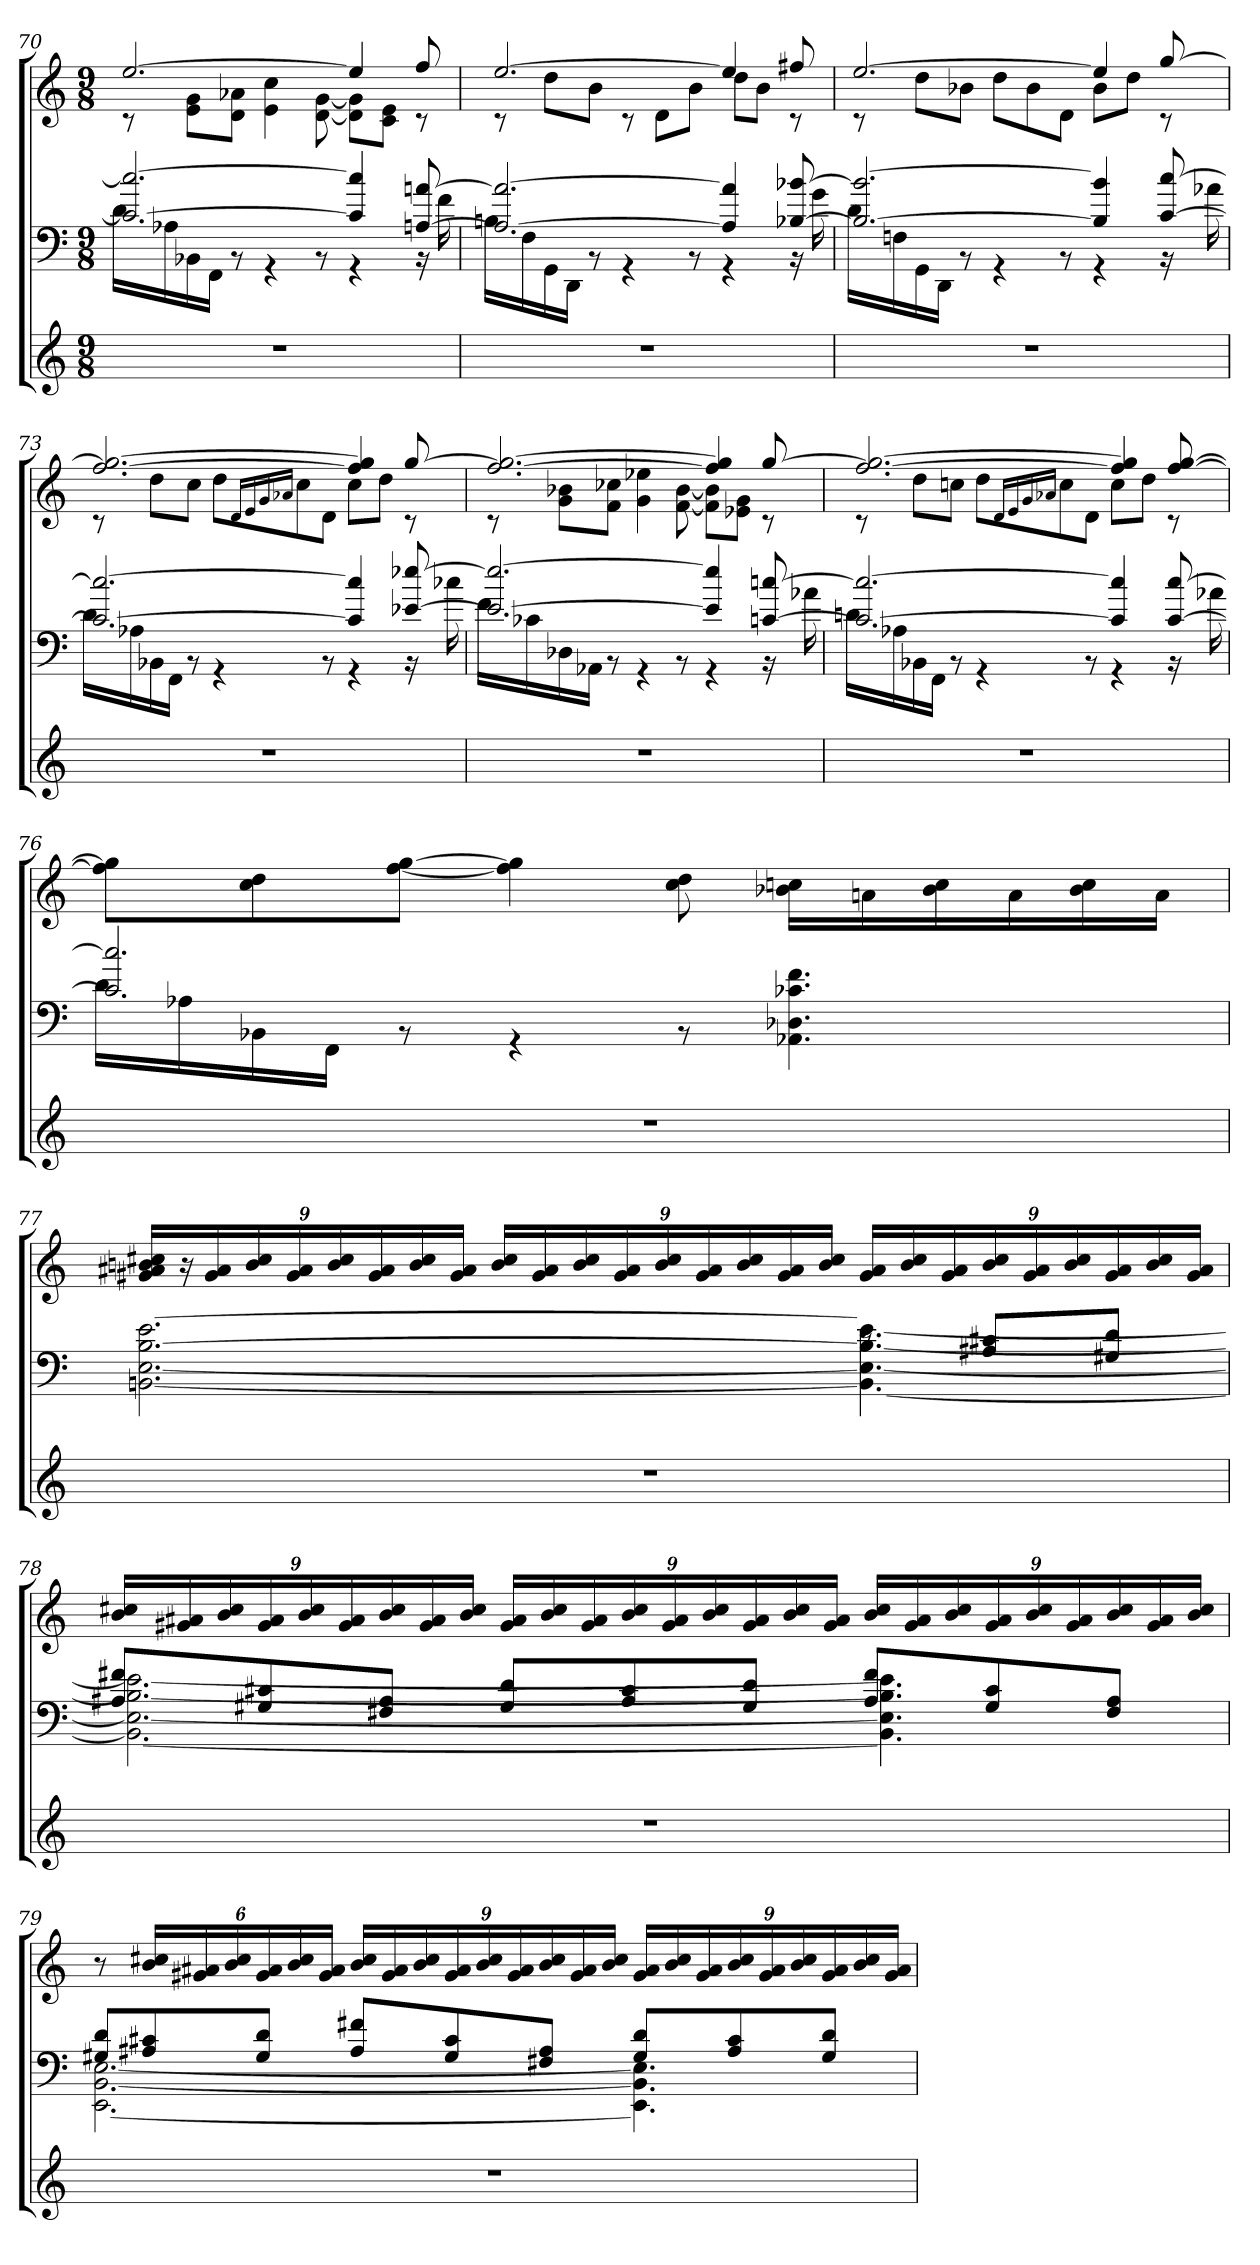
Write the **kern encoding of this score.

**kern	**kern	**kern
*part3	*part2	*part1
*staff3	*staff2	*staff1
*clefG2	*clefF4	*clefG2
*k[]	*k[]	*k[]
*M9/8	*M9/8	*M9/8
=70	=70	=70
*	*^	*^
8%9r	2.c_ 2.cc_	16dLL	[2.ee	8rc
.	.	16A-X	.	.
.	.	16BB-X	.	8e 8gL
.	.	16FFJJ	.	.
.	.	8r	.	8d 8a-XJ
.	.	4r	.	4e 4cc
.	.	8r	.	[8d [8g
.	4c] 4cc]	4r	4ee]	8d] 8g]L
.	.	.	.	8c 8eJ
.	[8An [8an	16r	8ff	8rc
.	.	16f	.	.
=71	=71	=71	=71	=71
8%9r	2.A_ 2.a_	16BnLL	[2.ee	8rc
.	.	16F	.	.
.	.	16GG	.	8ddL
.	.	16DDJJ	.	.
.	.	8r	.	8bJ
.	.	4r	.	8rc
.	.	.	.	8dL
.	.	8r	.	8bJ
.	4A] 4a]	4r	4ee]	8ddL
.	.	.	.	8bJ
.	[8B-X [8b-X	16r	8ff#X	8rc
.	.	16g	.	.
=72	=72	=72	=72	=72
8%9r	2.B-_ 2.b-_	16dLL	[2.ee	8rc
.	.	16Fn	.	.
.	.	16GG	.	8ddL
.	.	16DDJJ	.	.
.	.	8r	.	8b-XJ
.	.	4r	.	8ddL
.	.	.	.	8b-
.	.	8r	.	8dJ
.	4B-] 4b-]	4r	4ee]	8b-L
.	.	.	.	8ddJ
.	[8c [8cc	16r	[8gg	8rc
.	.	16a-X	.	.
=73	=73	=73	=73	=73
8%9r	2.c_ 2.cc_	16dLL	[2.ff 2.gg_	8rc
.	.	16A-X	.	.
.	.	16BB-X	.	8ddL
.	.	16FFJJ	.	.
.	.	8r	.	8ccJ
.	.	4r	.	8ddL
.	.	.	.	16qqd/LL
.	.	.	.	16qqe/
.	.	.	.	16qqg/
.	.	.	.	16qqa-X/JJ
.	.	.	.	8cc
.	.	8r	.	8dJ
.	4c] 4cc]	4r	4ff] 4gg]	8ccL
.	.	.	.	8ddJ
.	[8e-X [8ee-X	16r	[8gg	8rc
.	.	16cc-X	.	.
=74	=74	=74	=74	=74
8%9r	2.e-_ 2.ee-_	16fLL	[2.ff 2.gg_	8rc
.	.	16c-X	.	.
.	.	16D-X	.	8g 8b-XL
.	.	16AA-XJJ	.	.
.	.	8r	.	8f 8cc-XJ
.	.	4r	.	4g 4ee-X
.	.	8r	.	[8f [8b-
.	4e-] 4ee-]	4r	4ff] 4gg]	8f] 8b-]L
.	.	.	.	8e-X 8gJ
.	[8cn [8ccn	16r	[8gg	8rc
.	.	16a-X	.	.
=75	=75	=75	=75	=75
8%9r	2.c_ 2.cc_	16dnLL	[2.ff 2.gg_	8rc
.	.	16A-X	.	.
.	.	16BB-X	.	8ddL
.	.	16FFJJ	.	.
.	.	8r	.	8ccnJ
.	.	4r	.	8ddL
.	.	.	.	16qqd/LL
.	.	.	.	16qqe/
.	.	.	.	16qqg/
.	.	.	.	16qqa-X/JJ
.	.	.	.	8cc
.	.	8r	.	8dJ
.	4c] 4cc]	4r	4ff] 4gg]	8ccL
.	.	.	.	8ddJ
.	[8c [8cc	16r	[8ff [8gg	8rc
.	.	16a-X	.	.
*	*	*	*v	*v
=76	=76	=76	=76
8%9r	2.c] 2.cc]	16dLL	8ff] 8gg]L
.	.	16A-X	.
.	.	16BB-X	8cc 8dd
.	.	16FFJJ	.
.	.	8r	[8ff [8ggJ
.	.	4r	4ff] 4gg]
.	.	8r	8cc 8dd
.	4.ryy	4.AA-X 4.D-X 4.c-X 4.f	16b-X 16ccnLL
.	.	.	16an
.	.	.	16b- 16cc
.	.	.	16a
.	.	.	16b- 16cc
.	.	.	16aJJ
=77	=77	=77	=77
8%9r	4.ryy	[2.BBn [2.E [2.B [2.e	24g#X 24a#X 24bn 24cc#XLL
.	.	.	24r
.	.	.	24g# 24a#
.	.	.	24b 24cc#
.	.	.	24g# 24a#
.	.	.	24b 24cc#
.	.	.	24g# 24a#
.	.	.	24b 24cc#
.	.	.	24g# 24a#JJ
.	4.ryy	.	24b 24cc#LL
.	.	.	24g# 24a#
.	.	.	24b 24cc#
.	.	.	24g# 24a#
.	.	.	24b 24cc#
.	.	.	24g# 24a#
.	.	.	24b 24cc#
.	.	.	24g# 24a#
.	.	.	24b 24cc#JJ
.	8rc	4.BB_ 4.E_ 4.B_ 4.e_	24g# 24a#LL
.	.	.	24b 24cc#
.	.	.	24g# 24a#
.	8A#X 8c#XL	.	24b 24cc#
.	.	.	24g# 24a#
.	.	.	24b 24cc#
.	8G#X 8dJ	.	24g# 24a#
.	.	.	24b 24cc#
.	.	.	24g# 24a#JJ
=78	=78	=78	=78
8%9r	8A#X 8f#XL	2.BB_ 2.E_ 2.B_ 2.e_	24b 24cc#XLL
.	.	.	24g#X 24a#X
.	.	.	24b 24cc#
.	8G#X 8c#X	.	24g# 24a#
.	.	.	24b 24cc#
.	.	.	24g# 24a#
.	8F#X 8A#J	.	24b 24cc#
.	.	.	24g# 24a#
.	.	.	24b 24cc#JJ
.	8G# 8dL	.	24g# 24a#LL
.	.	.	24b 24cc#
.	.	.	24g# 24a#
.	8A# 8c#	.	24b 24cc#
.	.	.	24g# 24a#
.	.	.	24b 24cc#
.	8G# 8dJ	.	24g# 24a#
.	.	.	24b 24cc#
.	.	.	24g# 24a#JJ
.	8A# 8f#L	4.BB] 4.E] 4.B] 4.e]	24b 24cc#LL
.	.	.	24g# 24a#
.	.	.	24b 24cc#
.	8G# 8c#	.	24g# 24a#
.	.	.	24b 24cc#
.	.	.	24g# 24a#
.	8F# 8A#J	.	24b 24cc#
.	.	.	24g# 24a#
.	.	.	24b 24cc#JJ
=79	=79	=79	=79
8%9r	8G#X 8dL	[2.EE [2.BB [2.E	8r
.	8A#X 8c#X	.	24b 24cc#XLL
.	.	.	24g#X 24a#X
.	.	.	24b 24cc#
.	8G# 8dJ	.	24g# 24a#
.	.	.	24b 24cc#
.	.	.	24g# 24a#JJ
.	8A# 8f#XL	.	24b 24cc#LL
.	.	.	24g# 24a#
.	.	.	24b 24cc#
.	8G# 8c#	.	24g# 24a#
.	.	.	24b 24cc#
.	.	.	24g# 24a#
.	8F#X 8A#J	.	24b 24cc#
.	.	.	24g# 24a#
.	.	.	24b 24cc#JJ
.	8G# 8dL	4.EE] 4.BB] 4.E]	24g# 24a#LL
.	.	.	24b 24cc#
.	.	.	24g# 24a#
.	8A# 8c#	.	24b 24cc#
.	.	.	24g# 24a#
.	.	.	24b 24cc#
.	8G# 8dJ	.	24g# 24a#
.	.	.	24b 24cc#
.	.	.	24g# 24a#JJ
*	*v	*v	*
=	=	=
*-	*-	*-
